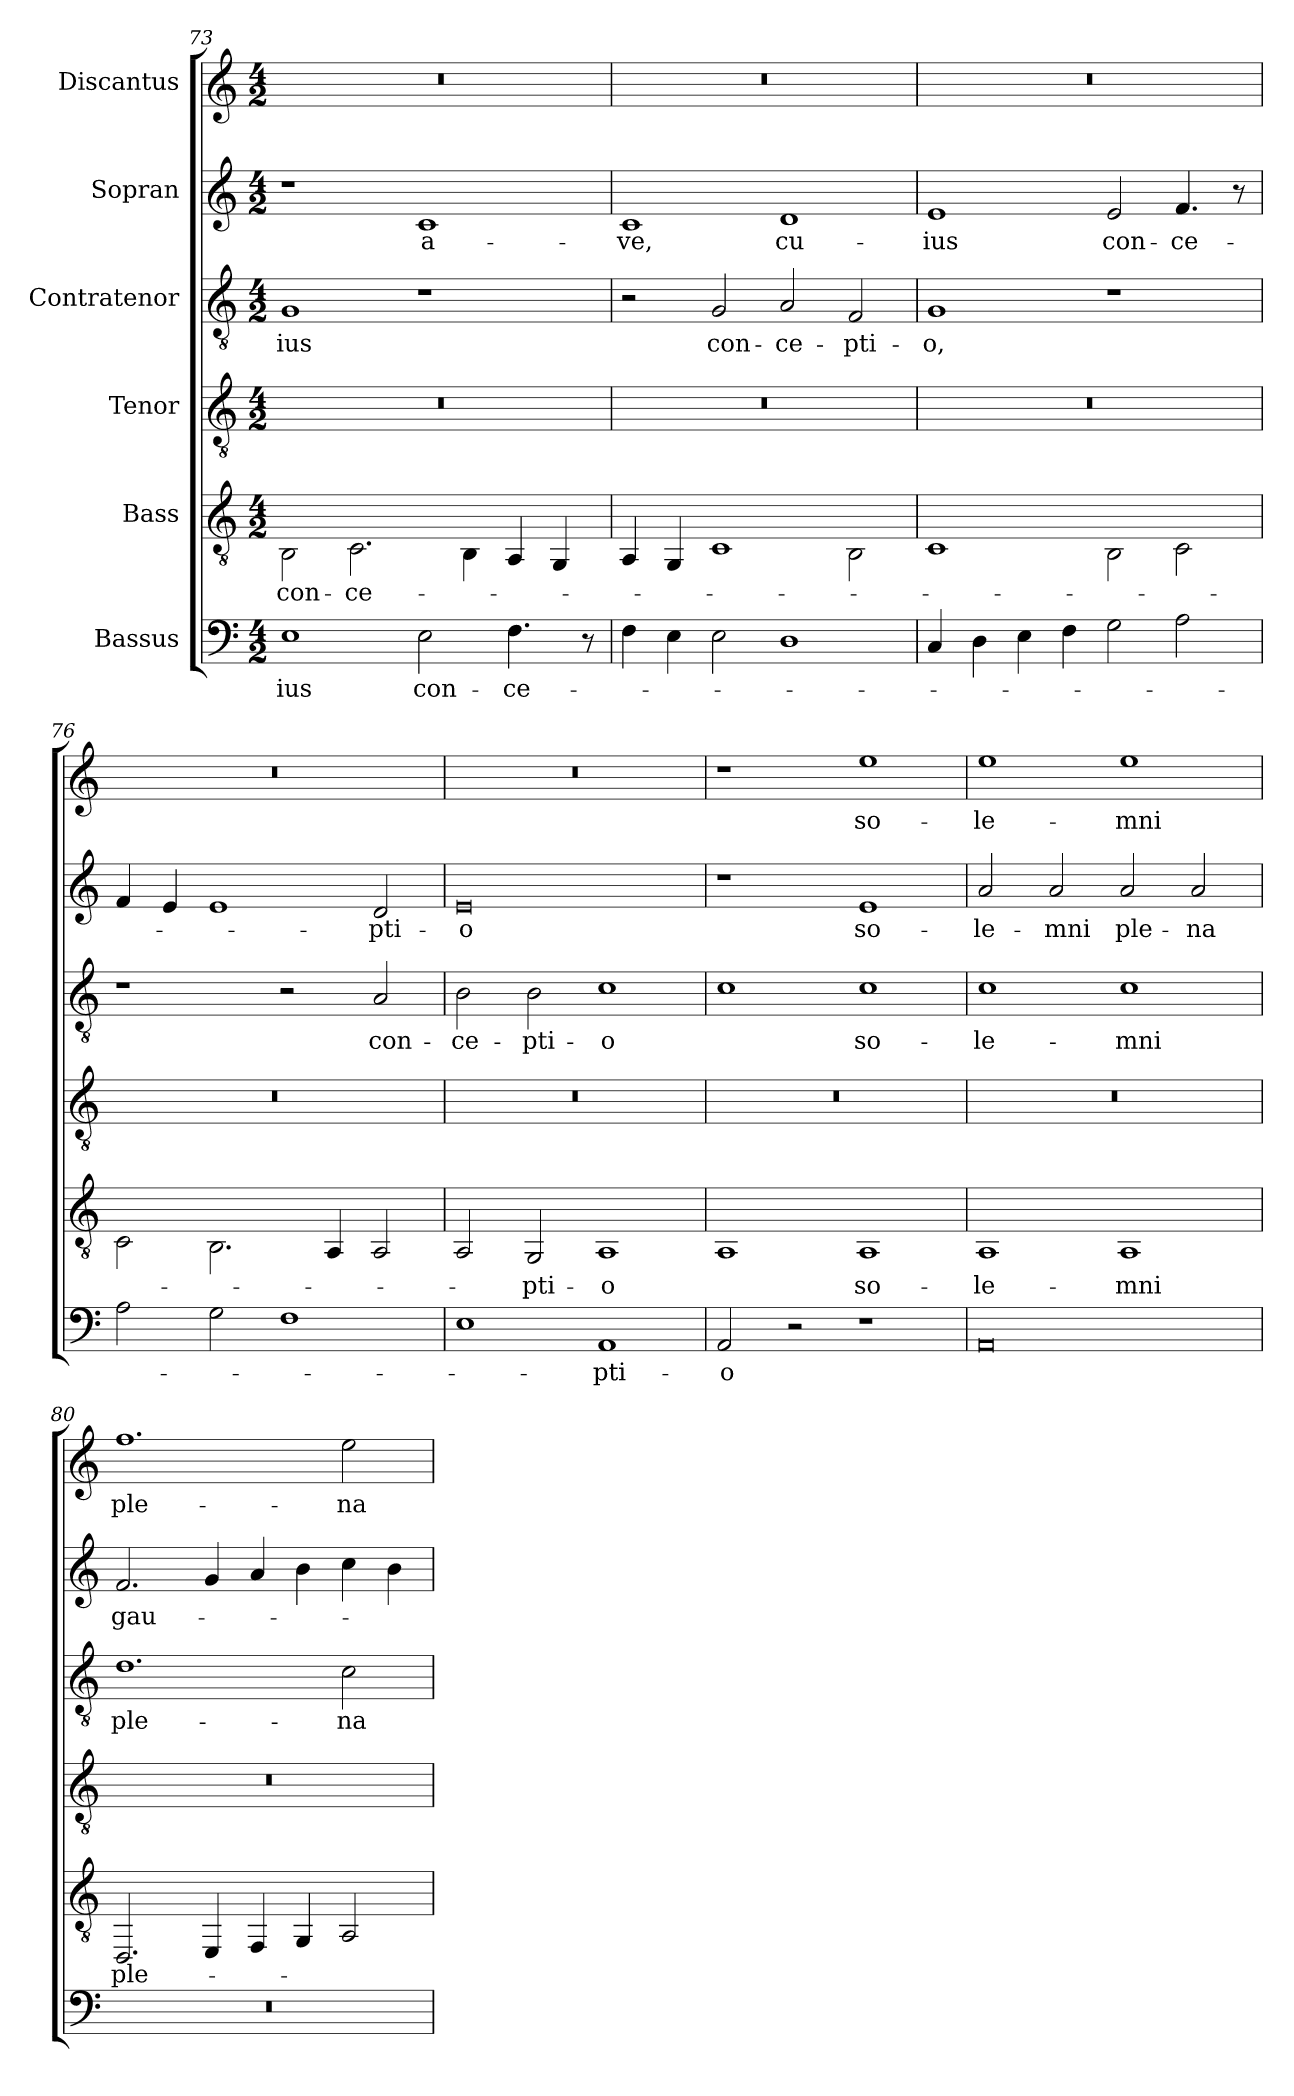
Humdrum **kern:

**kern	**text	**kern	**text	**kern	**kern	**text	**kern	**text	**kern	**text
*part6	*part6	*part5	*part5	*part4	*part3	*part3	*part2	*part2	*part1	*part1
*staff6	*staff6	*staff5	*staff5	*staff4	*staff3	*staff3	*staff2	*staff2	*staff1	*staff1
*I"Bassus	*	*I"Bass	*	*I"Tenor	*I"Contratenor	*	*I"Sopran	*	*I"Discantus	*
*clefF4	*	*clefGv2	*	*clefGv2	*clefGv2	*	*clefG2	*	*clefG2	*
*k[]	*	*k[]	*	*k[]	*k[]	*	*k[]	*	*k[]	*
*M4/2	*	*M4/2	*	*M4/2	*M4/2	*	*M4/2	*	*M4/2	*
=73	=73	=73	=73	=73	=73	=73	=73	=73	=73	=73
1E\	-ius	2BB\	con-	0r	1G/	-ius	1r	.	0r	.
.	.	2.C\	-ce-	.	.	.	.	.	.	.
2E\	con-	.	.	.	1r	.	1c/	a-	.	.
.	.	4BB\	.	.	.	.	.	.	.	.
4.F\	-ce-	4AA/	.	.	.	.	.	.	.	.
.	.	4GG/	.	.	.	.	.	.	.	.
8r	.	.	.	.	.	.	.	.	.	.
=74	=74	=74	=74	=74	=74	=74	=74	=74	=74	=74
4F\	.	4AA/	.	0r	2r	.	1c/	-ve,	0r	.
4E\	.	4GG/	.	.	.	.	.	.	.	.
2E\	.	1C/	.	.	2G/	con-	.	.	.	.
1D\	.	.	.	.	2A/	-ce-	1d/	cu-	.	.
.	.	2BB\	.	.	2F/	-pti-	.	.	.	.
=75	=75	=75	=75	=75	=75	=75	=75	=75	=75	=75
4C/	.	1C/	.	0r	1G/	-o,	1e/	-ius	0r	.
4D\	.	.	.	.	.	.	.	.	.	.
4E\	.	.	.	.	.	.	.	.	.	.
4F\	.	.	.	.	.	.	.	.	.	.
2G\	.	2BB\	.	.	1r	.	2e/	con-	.	.
2A\	.	2C\	.	.	.	.	4.f/	-ce-	.	.
.	.	.	.	.	.	.	8r	.	.	.
=76	=76	=76	=76	=76	=76	=76	=76	=76	=76	=76
2A\	.	2C\	.	0r	1r	.	4f/	.	0r	.
.	.	.	.	.	.	.	4e/	.	.	.
2G\	.	2.BB\	.	.	.	.	1e/	.	.	.
1F\	.	.	.	.	2r	.	.	.	.	.
.	.	4AA/	.	.	.	.	.	.	.	.
.	.	2AA/	.	.	2A/	con-	2d/	-pti-	.	.
=77	=77	=77	=77	=77	=77	=77	=77	=77	=77	=77
1E\	.	2AA/	.	0r	2B\	-ce-	0e/	-o	0r	.
.	.	2GG/	-pti-	.	2B\	-pti-	.	.	.	.
1AA/	-pti-	1AA/	-o	.	1c/	-o	.	.	.	.
=78	=78	=78	=78	=78	=78	=78	=78	=78	=78	=78
2AA/	-o	1AA!/	.	0r	1c!/	.	1r	.	1r	.
2r	.	.	.	.	.	.	.	.	.	.
1r	.	1AA/	so-	.	1c/	so-	1e/	so-	1ee\	so-
=79	=79	=79	=79	=79	=79	=79	=79	=79	=79	=79
0AA/	.	1AA/	-le-	0r	1c/	-le-	2a/	-le-	1ee\	-le-
.	.	.	.	.	.	.	2a/	-mni	.	.
.	.	1AA/	-mni	.	1c/	-mni	2a/	ple-	1ee\	-mni
.	.	.	.	.	.	.	2a/	-na	.	.
=80	=80	=80	=80	=80	=80	=80	=80	=80	=80	=80
0r	.	2.DD/	ple-	0r	1.d/	ple-	2.f/	gau-	1.ff\	ple-
.	.	4EE/	.	.	.	.	4g/	.	.	.
.	.	4FF/	.	.	.	.	4a/	.	.	.
.	.	4GG/	.	.	.	.	4b\	.	.	.
.	.	2AA/	.	.	2c\	-na	4cc\	.	2ee\	-na
.	.	.	.	.	.	.	4b\	.	.	.
=	=	=	=	=	=	=	=	=	=	=
*-	*-	*-	*-	*-	*-	*-	*-	*-	*-	*-
